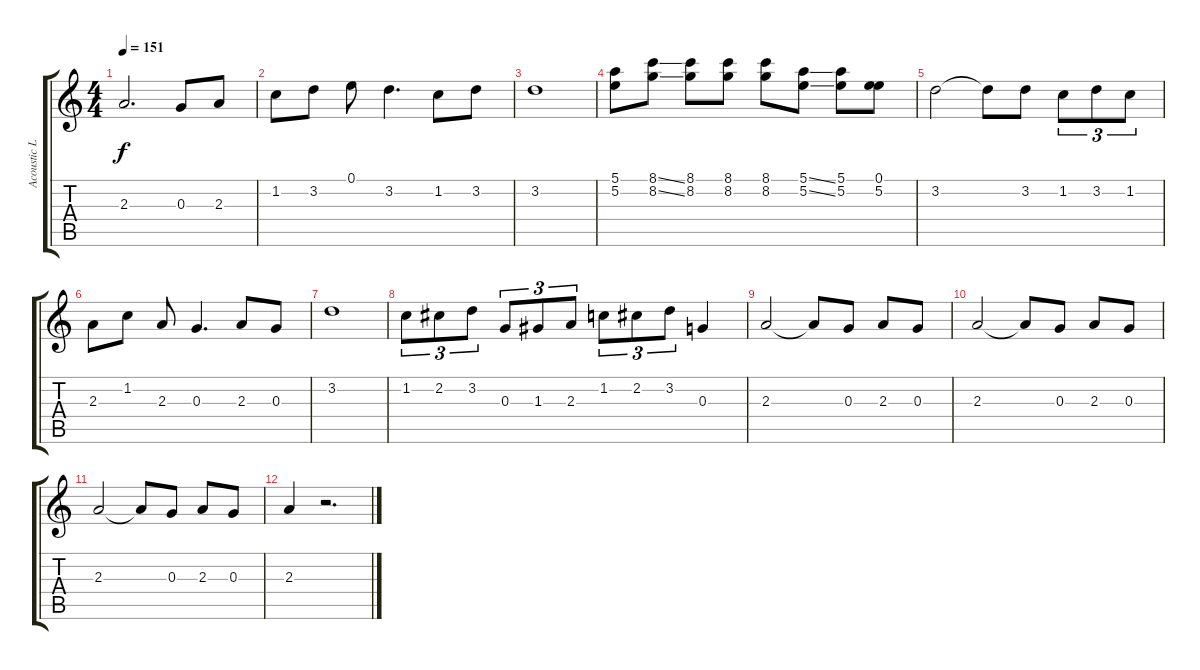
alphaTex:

\track ("Acoustic Lead" "Acoustic L") {instrument acousticguitarsteel}
\staff {score tabs}
\tuning (E4 B3 G3 D3 A2 E2) {hide}
\ts (4 4)
\tempo 151
\clef g2
\ks c
2.3.2{d dy f} 0.3.8 2.3.8 |
1.2.8 3.2.8 0.1.8 3.2.4{d} 1.2.8 3.2.8 |
3.2.1 |
(5.1 5.2).8 (8.1{ss} 8.2{ss}).8 (8.1 8.2).8 (8.1 8.2).8 (8.1 8.2).8 (5.1{ss} 5.2{ss}).8 (5.1 5.2).8 (0.1 5.2).8 |
3.2.2 3.2{t}.8 3.2.8 1.2.8{tu (3 2)} 3.2.8{tu (3 2)} 1.2.8{tu (3 2)} |
2.3.8 1.2.8 2.3.8 0.3.4{d} 2.3.8 0.3.8 |
3.2.1 |
1.2.8{tu (3 2)} 2.2.8{tu (3 2)} 3.2.8{tu (3 2)} 0.3.8{tu (3 2)} 1.3.8{tu (3 2)} 2.3.8{tu (3 2)} 1.2.8{tu (3 2)} 2.2.8{tu (3 2)} 3.2.8{tu (3 2)} 0.3.4 |
2.3.2 2.3{t}.8 0.3.8 2.3.8 0.3.8 |
2.3.2 2.3{t}.8 0.3.8 2.3.8 0.3.8 |
2.3.2 2.3{t}.8 0.3.8 2.3.8 0.3.8 |
2.3.4 r.2{d}
